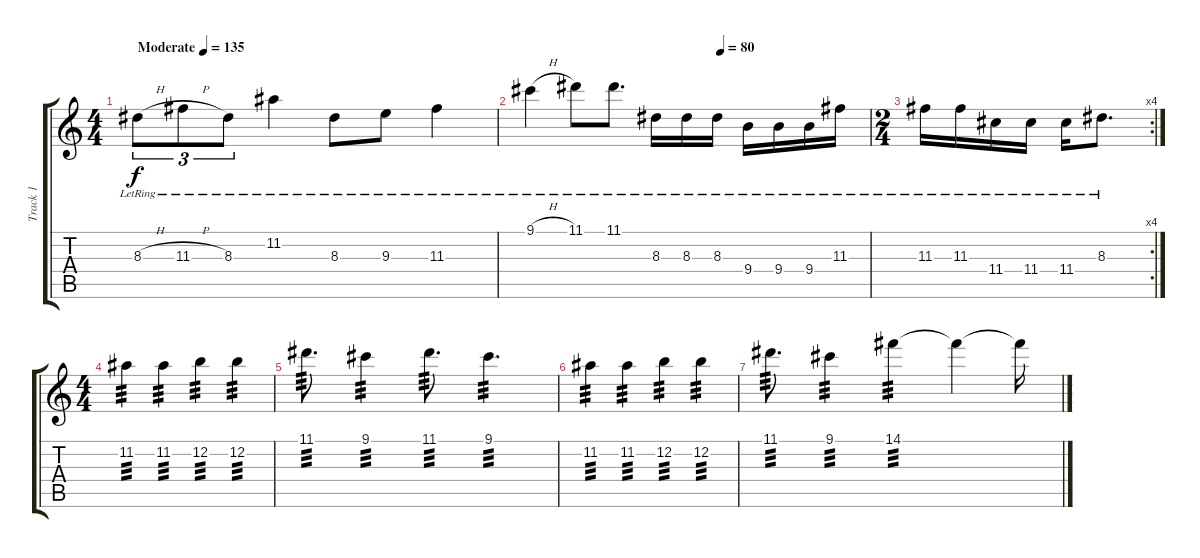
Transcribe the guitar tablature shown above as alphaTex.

\track ("Track 1" "Track 1") {instrument electricguitarclean}
\staff {score tabs}
\tuning (E4 B3 G3 D3 A2 D2) {hide}
\ts (4 4)
\tempo (135 "Moderate")
\clef g2
\ks c
8.3{h lr}.8{tu (3 2) dy f instrument electricguitarclean} 11.3{h lr}.8{tu (3 2)} 8.3{lr}.8{tu (3 2)} 11.2{lr}.4 8.3{lr}.8 9.3{lr}.8 11.3{lr}.4 |
\tempo (80 0.5625)
9.1{h lr}.4 11.1{lr}.8 11.1{lr}.8{d} 8.3{lr}.16 8.3{lr}.16 8.3{lr}.16 9.4{lr}.16 9.4{lr}.16 9.4{lr}.16 11.3{lr}.16 |
\rc 4
\ts (2 4)
11.3{lr}.16 11.3{lr}.16 11.4{lr}.16 11.4{lr}.16 11.4{lr}.16 8.3{lr}.8{d} |
\ts (4 4)
11.2.4{tp 3 instrument distortionguitar} 11.2.4{tp 3} 12.2.4{tp 3} 12.2.4{tp 3} |
11.1.8{d tp 3} 9.1.4{tp 3} 11.1.8{d tp 3} 9.1.4{d tp 3} |
11.2.4{tp 3 instrument distortionguitar} 11.2.4{tp 3} 12.2.4{tp 3} 12.2.4{tp 3} |
11.1.8{d tp 3} 9.1.4{tp 3} 14.1.4{tp 3} 14.1{t}.4 14.1{t}.16
